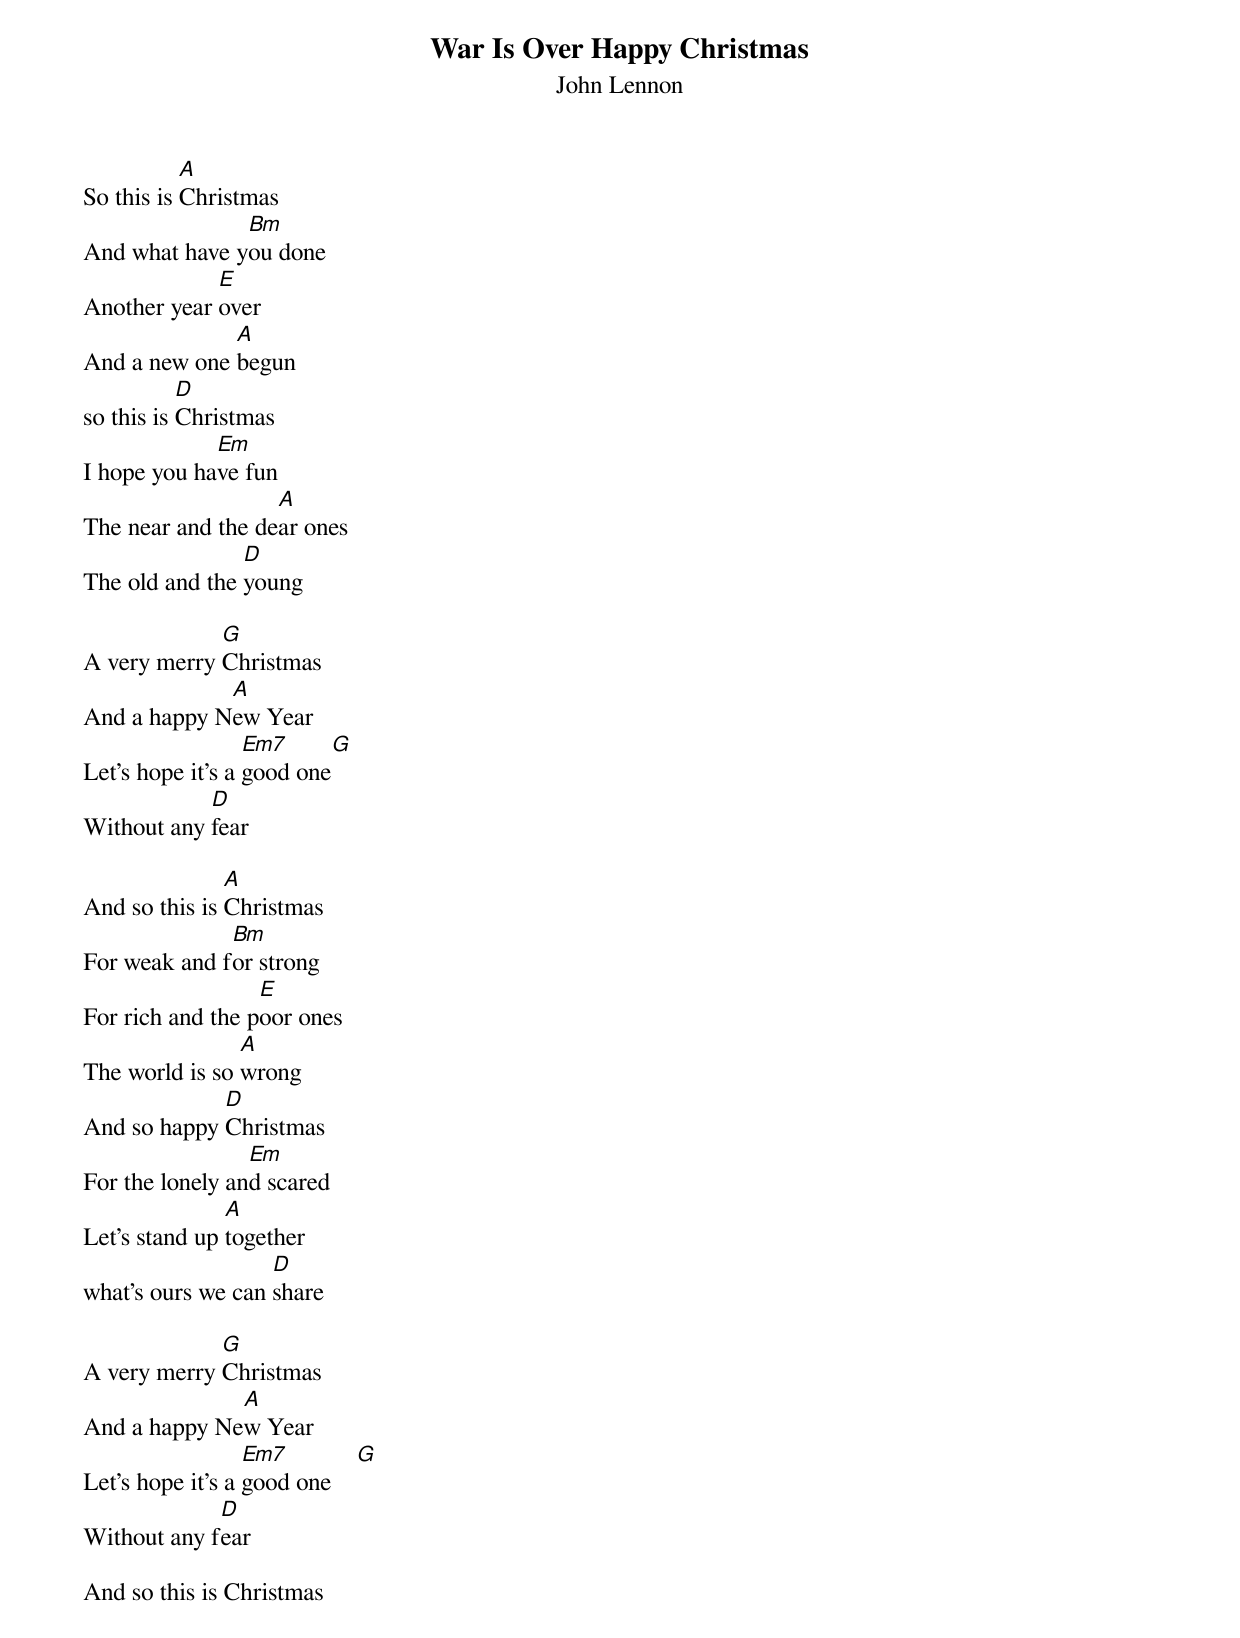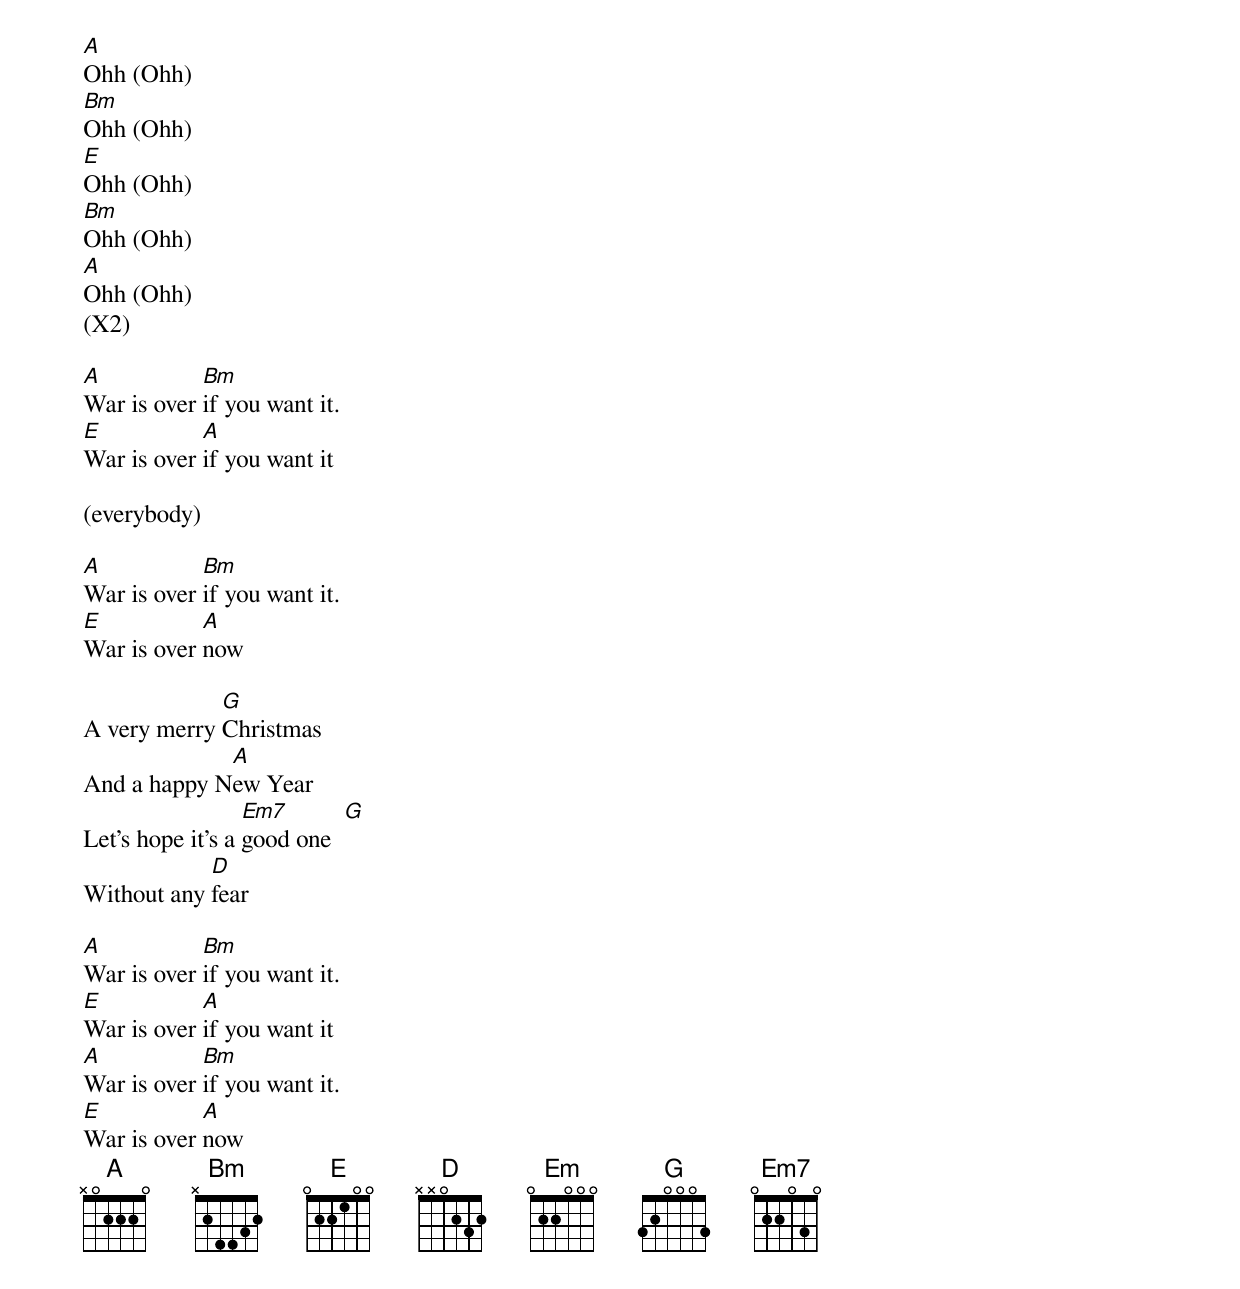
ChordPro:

{t:War Is Over Happy Christmas}
{st:John Lennon}

So this is [A]Christmas
And what have y[Bm]ou done
Another year [E]over
And a new one [A]begun
so this is [D]Christmas
I hope you ha[Em]ve fun
The near and the de[A]ar ones
The old and the [D]young

A very merry [G]Christmas
And a happy N[A]ew Year
Let's hope it's a [Em7]good one[G]
Without any [D]fear

And so this is [A]Christmas
For weak and f[Bm]or strong
For rich and the p[E]oor ones
The world is so [A]wrong
And so happy [D]Christmas
For the lonely an[Em]d scared
Let's stand up [A]together
what's ours we can [D]share

A very merry [G]Christmas
And a happy Ne[A]w Year
Let's hope it's a [Em7]good one    [G]
Without any f[D]ear

And so this is Christmas
[A]Ohh (Ohh)
[Bm]Ohh (Ohh)
[E]Ohh (Ohh)
[Bm]Ohh (Ohh)
[A]Ohh (Ohh)
(X2)

[A]War is over [Bm]if you want it.
[E]War is over [A]if you want it

(everybody)

[A]War is over [Bm]if you want it.
[E]War is over [A]now

A very merry [G]Christmas
And a happy N[A]ew Year
Let's hope it's a [Em7]good one  [G]
Without any [D]fear

[A]War is over [Bm]if you want it.
[E]War is over [A]if you want it
[A]War is over [Bm]if you want it.
[E]War is over [A]now
